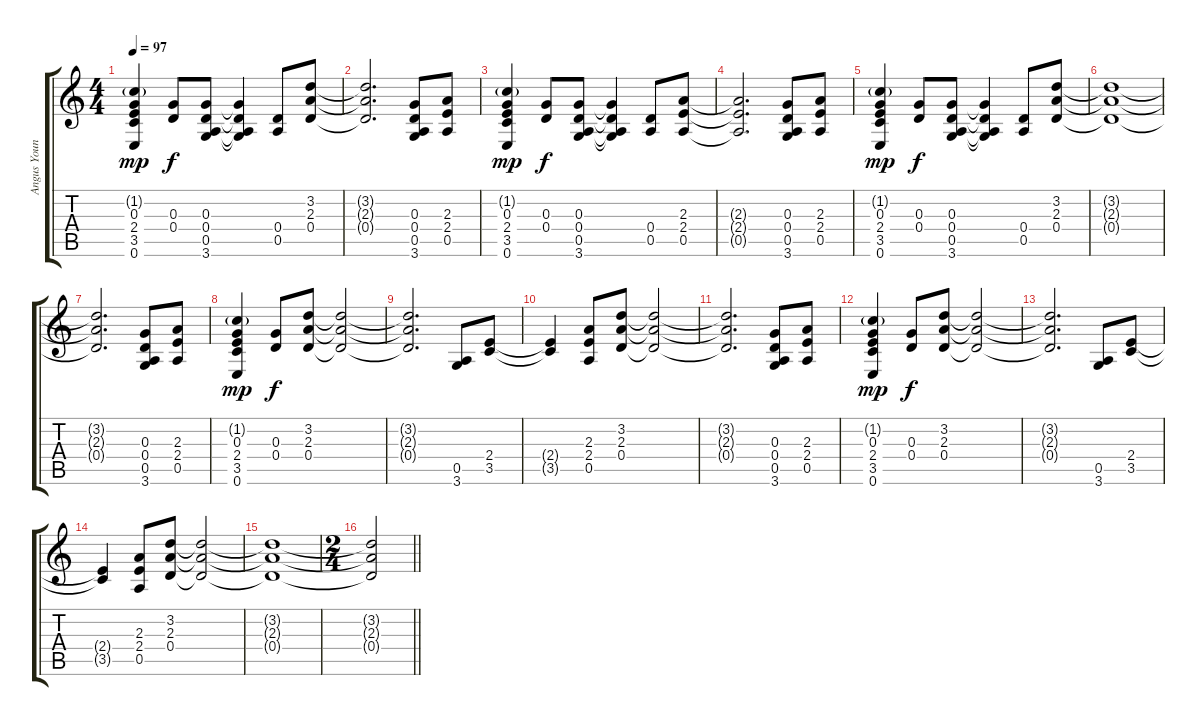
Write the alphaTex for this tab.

\track ("Angus Young - Lead Guitar" "Angus Youn") {instrument overdrivenguitar}
\staff {score tabs}
\tuning (E4 B3 G3 D3 A2 E2) {hide}
\ts (4 4)
\tempo 97
\clef g2
\ks c
(1.2{g} 0.3 2.4 3.5 0.6).4{dy mp} (0.3 0.4).8{dy f} (0.3 0.4 0.5 3.6).8 (0.3{t} 0.4{t} 0.5{t} 3.6{t}).4 (0.4 0.5).8 (3.2 2.3 0.4).8 |
(3.2{t} 2.3{t} 0.4{t}).2{d} (0.3 0.4 0.5 3.6).8 (2.3 2.4 0.5).8 |
(1.2{g} 0.3 2.4 3.5 0.6).4{dy mp} (0.3 0.4).8{dy f} (0.3 0.4 0.5 3.6).8 (0.3{t} 0.4{t} 0.5{t} 3.6{t}).4 (0.4 0.5).8 (2.3 2.4 0.5).8 |
(2.3{t} 2.4{t} 0.5{t}).2{d} (0.3 0.4 0.5 3.6).8 (2.3 2.4 0.5).8 |
(1.2{g} 0.3 2.4 3.5 0.6).4{dy mp} (0.3 0.4).8{dy f} (0.3 0.4 0.5 3.6).8 (0.3{t} 0.4{t} 0.5{t} 3.6{t}).4 (0.4 0.5).8 (3.2 2.3 0.4).8 |
(3.2{t} 2.3{t} 0.4{t}).1 |
(3.2{t} 2.3{t} 0.4{t}).2{d} (0.3 0.4 0.5 3.6).8 (2.3 2.4 0.5).8 |
(1.2{g} 0.3 2.4 3.5 0.6).4{dy mp} (0.3 0.4).8{dy f} (3.2 2.3 0.4).8 (3.2{t} 2.3{t} 0.4{t}).2 |
(3.2{t} 2.3{t} 0.4{t}).2{d} (0.5 3.6).8 (2.4 3.5).8 |
(2.4{t} 3.5{t}).4 (2.3 2.4 0.5).8 (3.2 2.3 0.4).8 (3.2{t} 2.3{t} 0.4{t}).2 |
(3.2{t} 2.3{t} 0.4{t}).2{d} (0.3 0.4 0.5 3.6).8 (2.3 2.4 0.5).8 |
(1.2{g} 0.3 2.4 3.5 0.6).4{dy mp} (0.3 0.4).8{dy f} (3.2 2.3 0.4).8 (3.2{t} 2.3{t} 0.4{t}).2 |
(3.2{t} 2.3{t} 0.4{t}).2{d} (0.5 3.6).8 (2.4 3.5).8 |
(2.4{t} 3.5{t}).4 (2.3 2.4 0.5).8 (3.2 2.3 0.4).8 (3.2{t} 2.3{t} 0.4{t}).2 |
(3.2{t} 2.3{t} 0.4{t}).1 |
\ts (2 4)
\barLineRight lightlight
(3.2{t} 2.3{t} 0.4{t}).2
